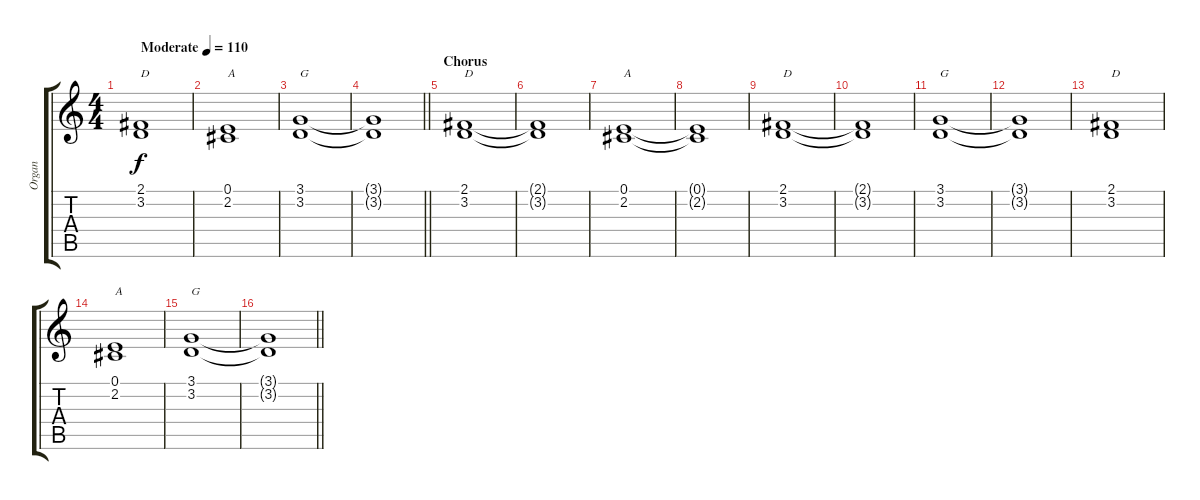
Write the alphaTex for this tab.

\track ("Organ" "Organ") {instrument percussiveorgan}
\staff {score tabs}
\tuning (E4 B3 G3 D3 A2 E2) {hide}
\ts (4 4)
\tempo (110 "Moderate")
\clef g2
\ks c
(2.1 3.2).1{txt "D" dy f instrument percussiveorgan} |
(0.1 2.2).1{txt "A"} |
(3.1 3.2).1{txt "G"} |
\barLineRight lightlight
(3.1{t} 3.2{t}).1 |
\section ("" "Chorus")
(2.1 3.2).1{txt "D"} |
(2.1{t} 3.2{t}).1 |
(0.1 2.2).1{txt "A"} |
(0.1{t} 2.2{t}).1 |
(2.1 3.2).1{txt "D"} |
(2.1{t} 3.2{t}).1 |
(3.1 3.2).1{txt "G"} |
(3.1{t} 3.2{t}).1 |
(2.1 3.2).1{txt "D"} |
(0.1 2.2).1{txt "A"} |
(3.1 3.2).1{txt "G"} |
\barLineRight lightlight
(3.1{t} 3.2{t}).1
